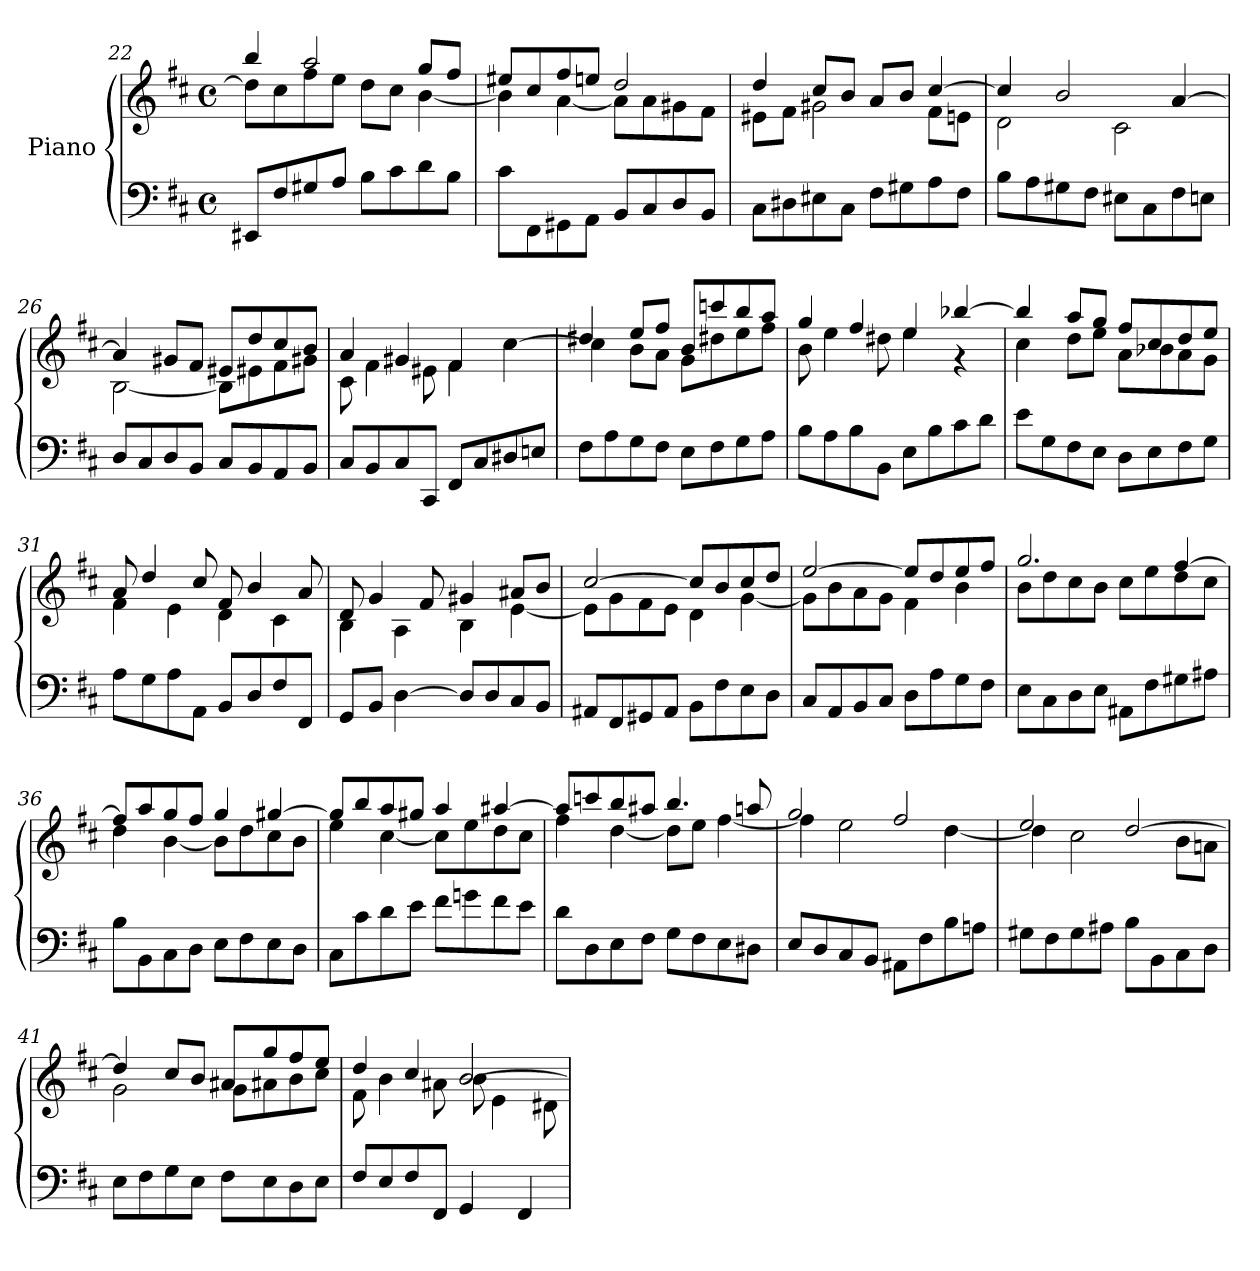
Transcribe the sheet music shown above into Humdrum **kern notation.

**kern	**kern
*part1	*part1
*staff2	*staff1
*I"Piano	*
*clefF4	*clefG2
*k[f#c#]	*k[f#c#]
*D:	*D:
*M4/4	*M4/4
*met(c)	*met(c)
=22	=22
*	*^
8EE#XL	4bb/	8dd\L]
8F#	.	8cc#\
8G#X	2aa/	8ff#\
8AJ	.	8ee\J
8BL	.	8dd\L
8c#	.	8cc#\J
8d	8gg/L	[4b\
8BJ	8ff#/J	.
=23	=23	=23
8c#L	8ee#X/L	4b\]
8FF#	8cc#/	.
8GG#X	8ff#/	[4a\
8AAJ	8een/J	.
8BBL	2dd/	8a\L]
8C#	.	8a\
8D	.	8g#X\
8BBJ	.	8f#\J
!!LO:LB:g=z	!!
=24	=24	=24
8C#L	4dd/	8e#X\L
8D#X	.	8f#\J
8E#X	8cc#/L	2g#X\
8C#J	8b/J	.
8F#L	8a/L	.
8G#X	8b/J	.
8A	[4cc#/	8f#L
8F#J	.	8en\J
=25	=25	=25
8BL	4cc#/]	2d\
8A	.	.
8G#X	2b/	.
8F#J	.	.
8E#XL	.	2c#\
8C#	.	.
8F#	[4a/	.
8EnJ	.	.
=26	=26	=26
8DL	4a/]	[2B\
8C#	.	.
8D	8g#XL	.
8BBJ	8f#/J	.
8C#L	8e#X/L	8BL]
8BB	8dd/	8e#X\
8AA	8cc#/	8f#\
8BBJ	8b/J	8g#X\J
=27	=27	=27
8C#L	4a/	8c#\
8BB	.	4f#\
8C#	4g#X/	.
8CC#J	.	8e#X\
8FF#L	4f#/	4f#\
8C#	.	.
8D#X	4ryy	[4cc#\
8EnJ	.	.
!!LO:LB:g=z	!!
=28	=28	=28
8F#L	4dd#X/	4cc#\]
8A	.	.
8G	8ee/L	8b\L
8F#J	8ff#/J	8a\J
8EL	8b/L	8gL
8F#	8cccn/	8dd#X\
8G	8bb/	8ee\
8AJ	8aa/J	8ff#\J
=29	=29	=29
8BL	4gg/	8b\
8A	.	4ee\
8B	4ff#/	.
8BBJ	.	8dd#X\
8EL	4ee/	4ee\
8B	.	.
8c#	[4bb-X/	4r
8dJ	.	.
=30	=30	=30
8eL	4bb-/]	4cc#\
8G	.	.
8F#	8aa/L	8dd\L
8EJ	8gg/J	8ee\J
8DL	8ff#/L	8aL
8E	8cc#/	8b-X\
8F#	8dd/	8a\
8GJ	8ee/J	8g\J
=31	=31	=31
8AL	8a/	4f#\
8G	4dd/	.
8A	.	4e\
8AAJ	8cc#/	.
8BB/L	8f#/	4d\
8D/	4b/	.
8F#/	.	4c#\
8FF#/J	8a/	.
!!LO:LB:g=z	!!
=32	=32	=32
8GGL	8d/	4B\
8BBJ	4g/	.
[4D	.	4A\
.	8f#/	.
8DL]	4g#X/	4B\
8D	.	.
8C#	8a#X/L	[4e\
8BBJ	8b/J	.
=33	=33	=33
8AA#XL	[2cc#/	8e\L]
8FF#	.	8g\
8GG#X	.	8f#\
8AA#J	.	8e\J
8BBL	8cc#L]	4d\
8F#	8b/	.
8E	8cc#/	[4g\
8DJ	8dd/J	.
=34	=34	=34
8C#L	[2ee/	8g\L]
8AA	.	8b\
8BB	.	8a\
8C#J	.	8g\J
8DL	8eeL]	4f#\
8A	8dd/	.
8G	8ee/	4b\
8F#J	8ff#/J	.
=35	=35	=35
8EL	2.gg/	8b\L
8C#	.	8dd\
8D	.	8cc#\
8EJ	.	8b\J
8AA#XL	.	8cc#\L
8F#	.	8ee\
8G#X	[4ff#/	8dd\
8A#XJ	.	8cc#\J
!!LO:LB:g=z	!!
=36	=36	=36
8BL	8ff#/L]	4dd\
8BB	8aa/	.
8C#	8gg/	[4b\
8DJ	8ff#/J	.
8EL	4gg/	8b\L]
8F#	.	8dd\
8E	[4gg#X/	8cc#\
8DJ	.	8b\J
=37	=37	=37
8C#L	8gg#L]	4ee\
8c#	8bb/	.
8d	8aa/	[4cc#\
8eJ	8gg#/J	.
8f#L	4aa/	8cc#\L]
8gn	.	8ee\
8f#	[4aa#X/	8dd\
8eJ	.	8cc#\J
=38	=38	=38
8dL	8aa#/L]	4ff#\
8D	8cccn/	.
8E	8bb/	[4dd\
8F#J	8aa#/J	.
8GL	4.bb/	8ddL]
8F#	.	8ee\J
8E	.	[4ff#\
8D#XJ	8aan/	.
=39	=39	=39
8EL	2gg/	4ff#\]
8D	.	.
8C#	.	2ee\
8BBJ	.	.
8AA#XL	2ff#/	.
8F#	.	.
8B	.	[4dd\
8AnJ	.	.
!!LO:LB:g=z	!!
=40	=40	=40
8G#XL	2ee/	4dd\]
8F#	.	.
8G#	.	2cc#\
8A#XJ	.	.
8BL	[2dd/	.
8BB	.	.
8C#	.	8b\L
8DJ	.	8an\J
=41	=41	=41
8EL	4dd/]	2g\
8F#	.	.
8G	8cc#/L	.
8EJ	8b/J	.
8F#L	8a#XL	8gL
8E	8gg/	8a#X\
8D	8ff#/	8b\
8EJ	8ee/J	8cc#\J
=42	=42	=42
8F#L	4dd/	8f#\
8E	.	4b\
8F#	4cc#/	.
8FF#J	.	8a#X\
4GG	[2b/	8b\
.	.	4e\
4FF#	.	.
.	.	8d#X\
*	*v	*v
=	=
*-	*-
